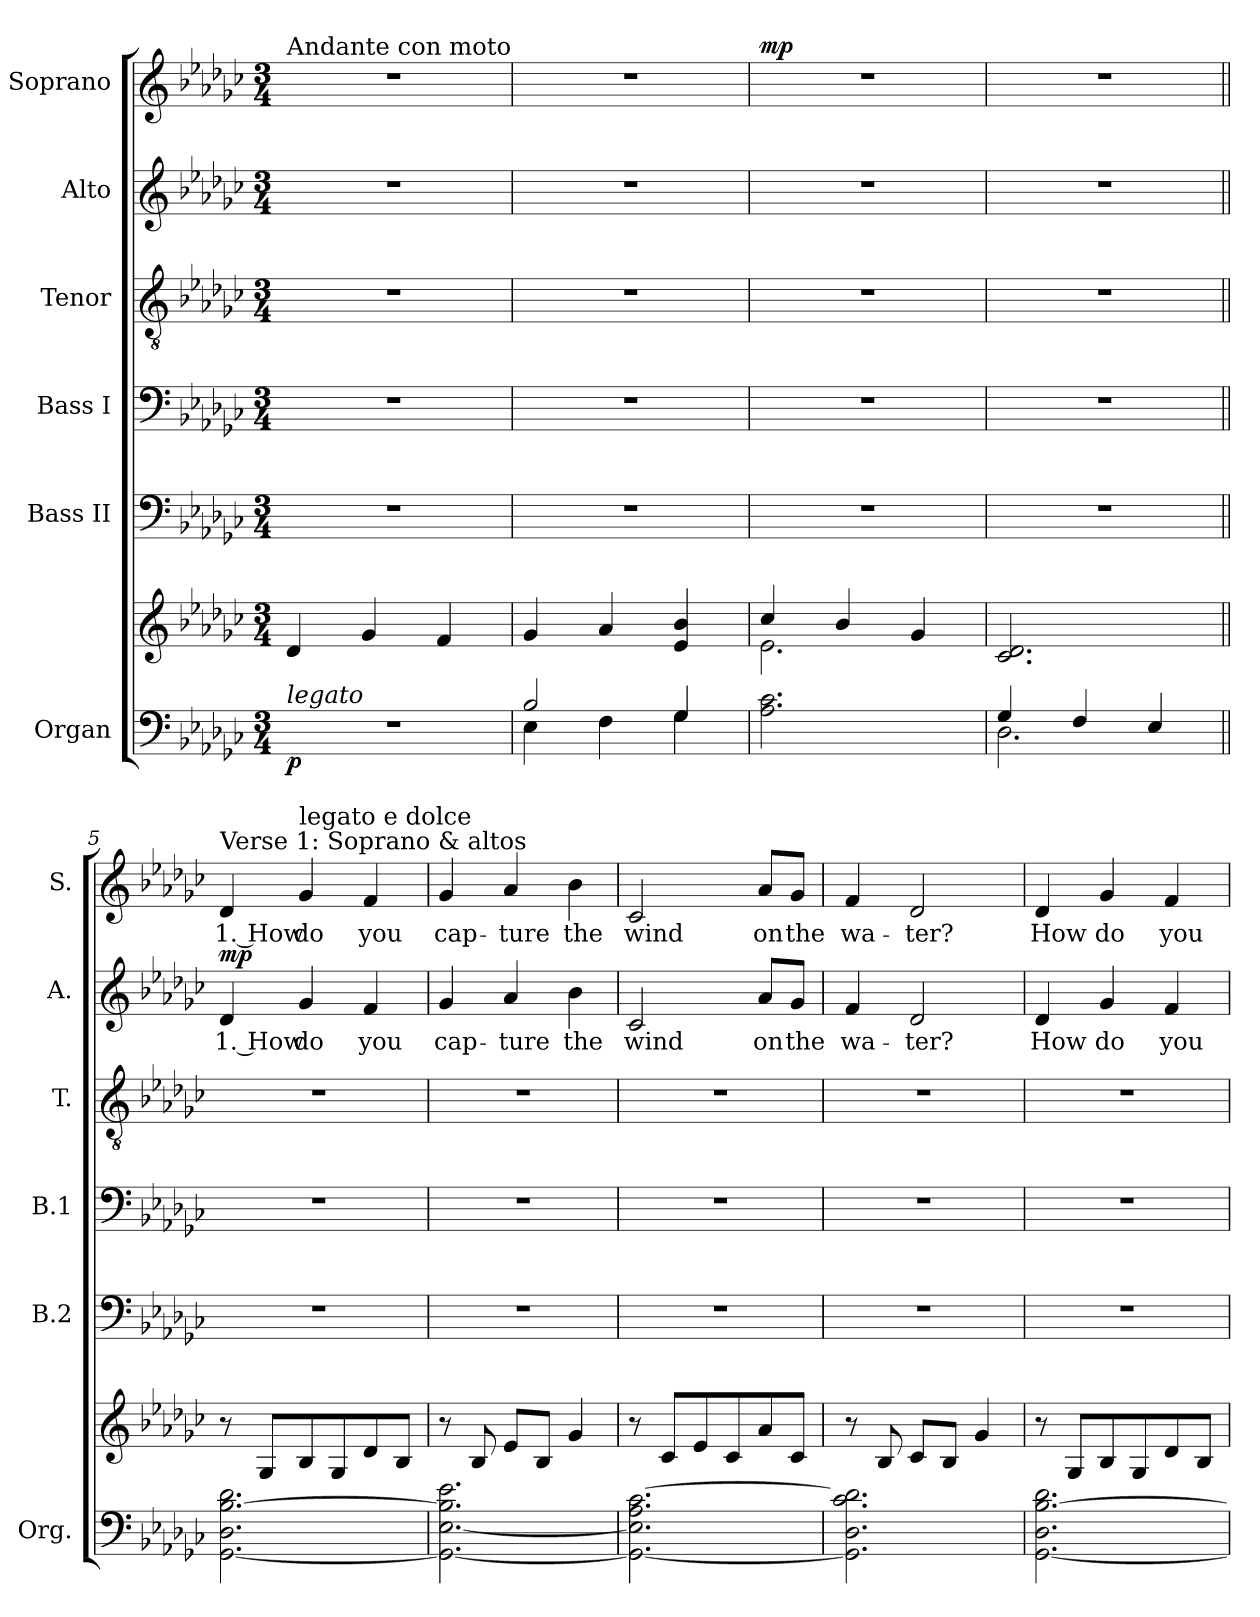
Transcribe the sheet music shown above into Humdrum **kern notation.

**kern	**kern	**dynam	**kern	**kern	**kern	**kern	**text	**dynam	**kern	**text	**dynam
*part6	*part6	*part6	*part5	*part4	*part3	*part2	*part2	*part2	*part1	*part1	*part1
*staff7	*staff6	*staff6/7	*staff5	*staff4	*staff3	*staff2	*staff2	*staff2	*staff1	*staff1	*staff1
*I"Organ	*	*	*I"Bass II	*I"Bass I	*I"Tenor	*I"Alto	*	*	*I"Soprano	*	*
*I'Org.	*	*	*I'B.2	*I'B.1	*I'T.	*I'A.	*	*	*I'S.	*	*
*clefF4	*clefG2	*	*clefF4	*clefF4	*clefGv2	*clefG2	*	*	*clefG2	*	*
*k[b-e-a-d-g-c-]	*k[b-e-a-d-g-c-]	*	*k[b-e-a-d-g-c-]	*k[b-e-a-d-g-c-]	*k[b-e-a-d-g-c-]	*k[b-e-a-d-g-c-]	*	*	*k[b-e-a-d-g-c-]	*	*
*M3/4	*M3/4	*	*M3/4	*M3/4	*M3/4	*M3/4	*	*	*M3/4	*	*
*MM92	*MM92	*	*MM92	*MM92	*MM92	*MM92	*	*	*MM92	*	*
=1	=1	=1	=1	=1	=1	=1	=1	=1	=1	=1	=1
!	!	!	!	!	!	!	!	!	!LO:TX:a:t=Andante con moto	!	!
!LO:TX:a:i:t=legato	!	!	!	!	!	!	!	!	!	!	!
!	!	!LO:DY:b=2	!	!	!	!	!	!	!	!	!
2.r	4d-/	p	2.r	2.r	2.r	2.r	.	.	2.r	.	.
.	4g-/	.	.	.	.	.	.	.	.	.	.
.	4f/	.	.	.	.	.	.	.	.	.	.
=2	=2	=2	=2	=2	=2	=2	=2	=2	=2	=2	=2
*^	*	*	*	*	*	*	*	*	*	*	*
2B-/	4E-\	4g-/	.	2.r	2.r	2.r	2.r	.	.	2.r	.	.
.	4F\	4a-/	.	.	.	.	.	.	.	.	.	.
4G-/	4G-\	4e-/ 4b-/	.	.	.	.	.	.	.	.	.	.
=3	=3	=3	=3	=3	=3	=3	=3	=3	=3	=3	=3	=3
*	*	*^	*	*	*	*	*	*	*	*	*	*
!	!	!	!	!	!	!	!	!	!	!	!	!	!LO:DY:b
*v	*v	*	*	*	*	*	*	*	*	*	*	*	*
2.A-\ 2.c-\	4cc-/	2.e-\	.	2.r	2.r	2.r	2.r	.	.	2.r	.	mp
.	4b-/	.	.	.	.	.	.	.	.	.	.	.
.	4g-/	.	.	.	.	.	.	.	.	.	.	.
*	*v	*v	*	*	*	*	*	*	*	*	*	*
=4	=4	=4	=4	=4	=4	=4	=4	=4	=4	=4	=4
*^	*	*	*	*	*	*	*	*	*	*	*
4G-/	2.D-\	2.c-/ 2.d-/	.	2.r	2.r	2.r	2.r	.	.	2.r	.	.
4F/	.	.	.	.	.	.	.	.	.	.	.	.
4E-/	.	.	.	.	.	.	.	.	.	.	.	.
*v	*v	*	*	*	*	*	*	*	*	*	*	*
=5||	=5||	=5||	=5||	=5||	=5||	=5||	=5||	=5||	=5||	=5||	=5||
!	!	!	!	!	!	!	!	!	!LO:TX:a:t=Verse 1&colon; Soprano & altos	!	!
!	!	!	!	!	!	!	!LO:LY:b	!LO:DY:b	!	!LO:LY:b	!
[2.GG-\ 2.D-\ [2.B-\ 2.d-\	8r	.	2.r	2.r	2.r	4d-/	1. How	mp	4d-/	1. How	.
.	8G-/L	.	.	.	.	.	.	.	.	.	.
!	!	!	!	!	!	!	!	!	!LO:TX:a:t=legato e dolce	!	!
!	!	!	!	!	!	!	!LO:LY:b	!	!	!LO:LY:b	!
.	8B-/	.	.	.	.	4g-/	do	.	4g-/	do	.
.	8G-/	.	.	.	.	.	.	.	.	.	.
!	!	!	!	!	!	!	!LO:LY:b	!	!	!LO:LY:b	!
.	8d-/	.	.	.	.	4f/	you	.	4f/	you	.
.	8B-/J	.	.	.	.	.	.	.	.	.	.
=6	=6	=6	=6	=6	=6	=6	=6	=6	=6	=6	=6
!	!	!	!	!	!	!	!LO:LY:b	!	!	!LO:LY:b	!
2.GG-\_ [2.E-\ 2.B-\] 2.e-\	8r	.	2.r	2.r	2.r	4g-/	cap-	.	4g-/	cap-	.
.	8B-/	.	.	.	.	.	.	.	.	.	.
!	!	!	!	!	!	!	!LO:LY:b	!	!	!LO:LY:b	!
.	8e-/L	.	.	.	.	4a-/	-ture	.	4a-/	-ture	.
.	8B-/J	.	.	.	.	.	.	.	.	.	.
!	!	!	!	!	!	!	!LO:LY:b	!	!	!LO:LY:b	!
.	4g-/	.	.	.	.	4b-\	the	.	4b-\	the	.
!!LO:LB:g=z
=7	=7	=7	=7	=7	=7	=7	=7	=7	=7	=7	=7
!	!	!	!	!	!	!	!LO:LY:b	!	!	!LO:LY:b	!
2.GG-\_ 2.E-\] 2.A-\ [2.c-\	8r	.	2.r	2.r	2.r	2c-/	wind	.	2c-/	wind	.
.	8c-/L	.	.	.	.	.	.	.	.	.	.
.	8e-/	.	.	.	.	.	.	.	.	.	.
.	8c-/	.	.	.	.	.	.	.	.	.	.
!	!	!	!	!	!	!	!LO:LY:b	!	!	!LO:LY:b	!
.	8a-/	.	.	.	.	8a-/L	on	.	8a-/L	on	.
!	!	!	!	!	!	!	!LO:LY:b	!	!	!LO:LY:b	!
.	8c-/J	.	.	.	.	8g-/J	the	.	8g-/J	the	.
=8	=8	=8	=8	=8	=8	=8	=8	=8	=8	=8	=8
!	!	!	!	!	!	!	!LO:LY:b	!	!	!LO:LY:b	!
2.GG-\] 2.D-\ 2.c-\] 2.d-\	8r	.	2.r	2.r	2.r	4f/	wa-	.	4f/	wa-	.
.	8B-/	.	.	.	.	.	.	.	.	.	.
!	!	!	!	!	!	!	!LO:LY:b	!	!	!LO:LY:b	!
.	8c-/L	.	.	.	.	2d-/	-ter?	.	2d-/	-ter?	.
.	8B-/J	.	.	.	.	.	.	.	.	.	.
.	4g-/	.	.	.	.	.	.	.	.	.	.
=9	=9	=9	=9	=9	=9	=9	=9	=9	=9	=9	=9
!	!	!	!	!	!	!	!LO:LY:b	!	!	!LO:LY:b	!
[2.GG-\ 2.D-\ [2.B-\ 2.d-\	8r	.	2.r	2.r	2.r	4d-/	How	.	4d-/	How	.
.	8G-/L	.	.	.	.	.	.	.	.	.	.
!	!	!	!	!	!	!	!LO:LY:b	!	!	!LO:LY:b	!
.	8B-/	.	.	.	.	4g-/	do	.	4g-/	do	.
.	8G-/	.	.	.	.	.	.	.	.	.	.
!	!	!	!	!	!	!	!LO:LY:b	!	!	!LO:LY:b	!
.	8d-/	.	.	.	.	4f/	you	.	4f/	you	.
.	8B-/J	.	.	.	.	.	.	.	.	.	.
=	=	=	=	=	=	=	=	=	=	=	=
*-	*-	*-	*-	*-	*-	*-	*-	*-	*-	*-	*-
